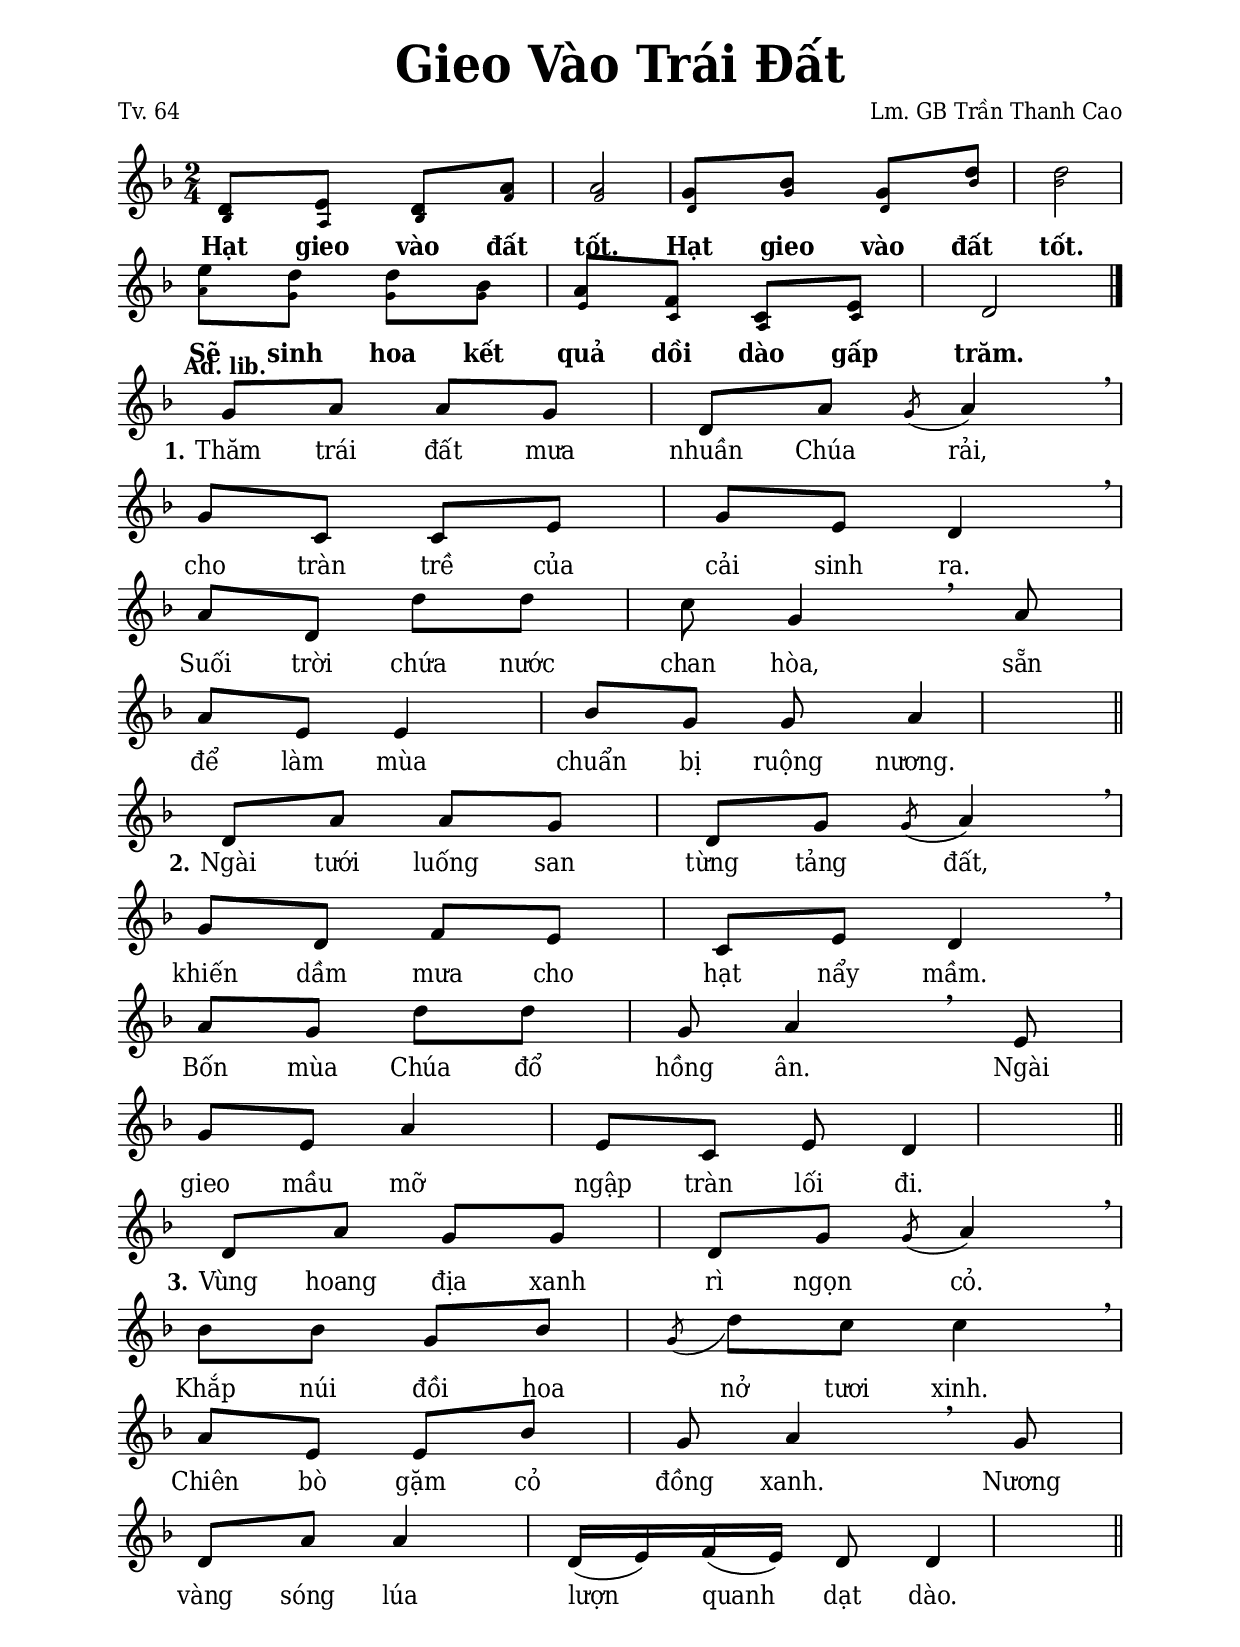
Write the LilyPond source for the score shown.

% Cài đặt chung
\version "2.22.1"
\include "english.ly"

\header {
  title = \markup { \fontsize #3 "Gieo Vào Trái Đất" }
  poet = "Tv. 64"
  composer = "Lm. GB Trần Thanh Cao"
  arranger = " "
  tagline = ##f
}

% Nhạc điệp khúc
nhacDiepKhucSop = \relative c' {
  d8 e d a' |
  a2 |
  g8 bf g d' |
  d2 |
  e8 d d bf |
  a f c e |
  d2 \bar "|."
}

nhacDiepKhucBas = \relative c' {
  bf8 a bf f' |
  f2 |
  d8 g d bf' |
  bf2 |
  a8 g g g |
  e c a c |
  d2
}

% Nhạc phiên khúc
nhacPhienKhucMot = \relative c'' {
  \tempo "Ad. lib." g8 a a g d a' \acciaccatura g8 a4 \breathe
  g8 c, c e g e d4 \breathe
  a'8 d, d' d c g4 \breathe
  a8 a e e4 bf'8 g g a4 \bar "||"
}

nhacPhienKhucHai = \relative c' {
  d8 a' a g d g \acciaccatura g8 a4 \breathe
  g8 d f e c e d4 \breathe
  a'8 g d' d g, a4 \breathe
  e8 g e a4 e8 c e d4 \bar "||"
}

nhacPhienKhucBa = \relative c' {
  d8 a' g g d g \acciaccatura g8 a4 \breathe
  bf8 bf g bf \acciaccatura g8 d' c c4 \breathe
  a8 e e bf' g a4 \breathe
  g8 d a' a4 d,16 (e) f (e) d8 d4 \bar "||"
}

% Lời điệp khúc
loiDiepKhuc = \lyricmode {
  Hạt gieo vào đất tốt.
  Hạt gieo vào đất tốt.
  Sẽ sinh hoa kết quả dồi dào gấp trăm.
}

% Lời phiên khúc
loiPhienKhucMot = \lyricmode {
  \set stanza = #"1."
  Thăm trái đất mưa nhuần Chúa rải,
  cho tràn trề của cải sinh ra.
  Suối trời chứa nước chan hòa,
  sẵn để làm mùa chuẩn bị ruộng nương.
}

loiPhienKhucHai = \lyricmode {
  \set stanza = #"2."
  Ngài tưới luống san từng tảng đất,
  khiến dầm mưa cho hạt nẩy mầm.
  Bốn mùa Chúa đổ hồng ân.
  Ngài gieo mầu mỡ ngập tràn lối đi.
}

loiPhienKhucBa = \lyricmode {
  \set stanza = #"3."
  Vùng hoang địa xanh rì ngọn cỏ.
  Khắp núi đồi hoa nở tươi xinh.
  Chiên bò gặm cỏ đồng xanh.
  Nương vàng sóng lúa lượn quanh dạt dào.
}


% Dàn trang
\paper {
  #(set-paper-size "a4")
  top-margin = 20\mm
  bottom-margin = 10\mm
  left-margin = 20\mm
  right-margin = 20\mm
  indent = #0
  #(define fonts
    (make-pango-font-tree
      "Deja Vu Serif Condensed"
      "Deja Vu Serif Condensed"
      "Deja Vu Serif Condensed"
      (/ 20 20)))
  page-count = #1
  system-system-spacing = #'((basic-distance . 11.5)
                             (minimum-distance . 11.5)
                             (padding . 1))
  score-system-spacing = #'((basic-distance . 11.5)
                             (minimum-distance . 11.5)
                             (padding . 1))
}

% Thiết lập tông và nhịp
TongNhip = { \key f \major \time 2/4 }

% Đổi kích thước nốt cho bè phụ
notBePhu =
#(define-music-function (font-size music) (number? ly:music?)
   (for-some-music
     (lambda (m)
       (if (music-is-of-type? m 'rhythmic-event)
           (begin
             (set! (ly:music-property m 'tweaks)
                   (cons `(font-size . ,font-size)
                         (ly:music-property m 'tweaks)))
             #t)
           #f))
     music)
   music)

\score {
  \new ChoirStaff <<
    \new Staff = diepKhuc \with {
        \consists "Merge_rests_engraver"
        %\magnifyStaff #(magstep +1)
        printPartCombineTexts = ##f
      }
      <<
      \new Voice \TongNhip \partCombine 
        \nhacDiepKhucSop
        \notBePhu -3 { \nhacDiepKhucBas }
      \new NullVoice = nhacThamChieu \nhacDiepKhucSop
      \new Lyrics \with {
          \override VerticalAxisGroup.
            nonstaff-relatedstaff-spacing.padding = #1
          \override VerticalAxisGroup.
            nonstaff-unrelatedstaff-spacing.padding = #1
        }
        \lyricsto nhacThamChieu \loiDiepKhuc
      >>
  >>
  \layout {
    \override Lyrics.LyricText.font-series = #'bold
    %\override Lyrics.LyricText.font-size = #+2
    \override Lyrics.LyricSpace.minimum-distance = #4.5
    \override Score.BarNumber.break-visibility = ##(#f #f #f)
    \override Score.SpacingSpanner.uniform-stretching = ##t
  }
}

\score {
  \new ChoirStaff <<
    \new Staff = phienKhuc \with {
        %\magnifyStaff #(magstep +1)
      }
      <<
      \new Voice = beSop {
        \key f \major \time 2/4 \nhacPhienKhucMot
      }
    >>
    \new Lyrics \with {
          \override VerticalAxisGroup.
            nonstaff-relatedstaff-spacing.padding = #1
          \override VerticalAxisGroup.
            nonstaff-unrelatedstaff-spacing.padding = #1
        }
        \lyricsto beSop \loiPhienKhucMot
  >>
  \layout {
    \override Staff.TimeSignature.transparent = ##t
    %\override Lyrics.LyricText.font-size = #+2
    \override Lyrics.LyricSpace.minimum-distance = #5
    \override Score.BarNumber.break-visibility = ##(#f #f #f)
    \override Score.SpacingSpanner.uniform-stretching = ##t
    \set Score.barAlways = ##t
    \set Score.defaultBarType = ""
  } 
}

\score {
  \new ChoirStaff <<
    \new Staff = phienKhuc \with {
        %\magnifyStaff #(magstep +1)
      }
      <<
      \new Voice = beSop {
        \key f \major \time 2/4 \nhacPhienKhucHai
      }
    >>
    \new Lyrics \with {
          \override VerticalAxisGroup.
            nonstaff-relatedstaff-spacing.padding = #1
          \override VerticalAxisGroup.
            nonstaff-unrelatedstaff-spacing.padding = #1
        }
        \lyricsto beSop \loiPhienKhucHai
  >>
  \layout {
    \override Staff.TimeSignature.transparent = ##t
    %\override Lyrics.LyricText.font-size = #+2
    \override Lyrics.LyricSpace.minimum-distance = #5
    \override Score.BarNumber.break-visibility = ##(#f #f #f)
    \override Score.SpacingSpanner.uniform-stretching = ##t
    \set Score.barAlways = ##t
    \set Score.defaultBarType = ""
  } 
}

\score {
  \new ChoirStaff <<
    \new Staff = phienKhuc \with {
        %\magnifyStaff #(magstep +1)
      }
      <<
      \new Voice = beSop {
        \key f \major \time 2/4 \nhacPhienKhucBa
      }
    >>
    \new Lyrics \with {
          \override VerticalAxisGroup.
            nonstaff-relatedstaff-spacing.padding = #1
          \override VerticalAxisGroup.
            nonstaff-unrelatedstaff-spacing.padding = #1
        }
        \lyricsto beSop \loiPhienKhucBa
  >>
  \layout {
    \override Staff.TimeSignature.transparent = ##t
    %\override Lyrics.LyricText.font-size = #+2
    \override Lyrics.LyricSpace.minimum-distance = #4.5
    \override Score.BarNumber.break-visibility = ##(#f #f #f)
    \override Score.SpacingSpanner.uniform-stretching = ##t
    \set Score.barAlways = ##t
    \set Score.defaultBarType = ""
  } 
}
